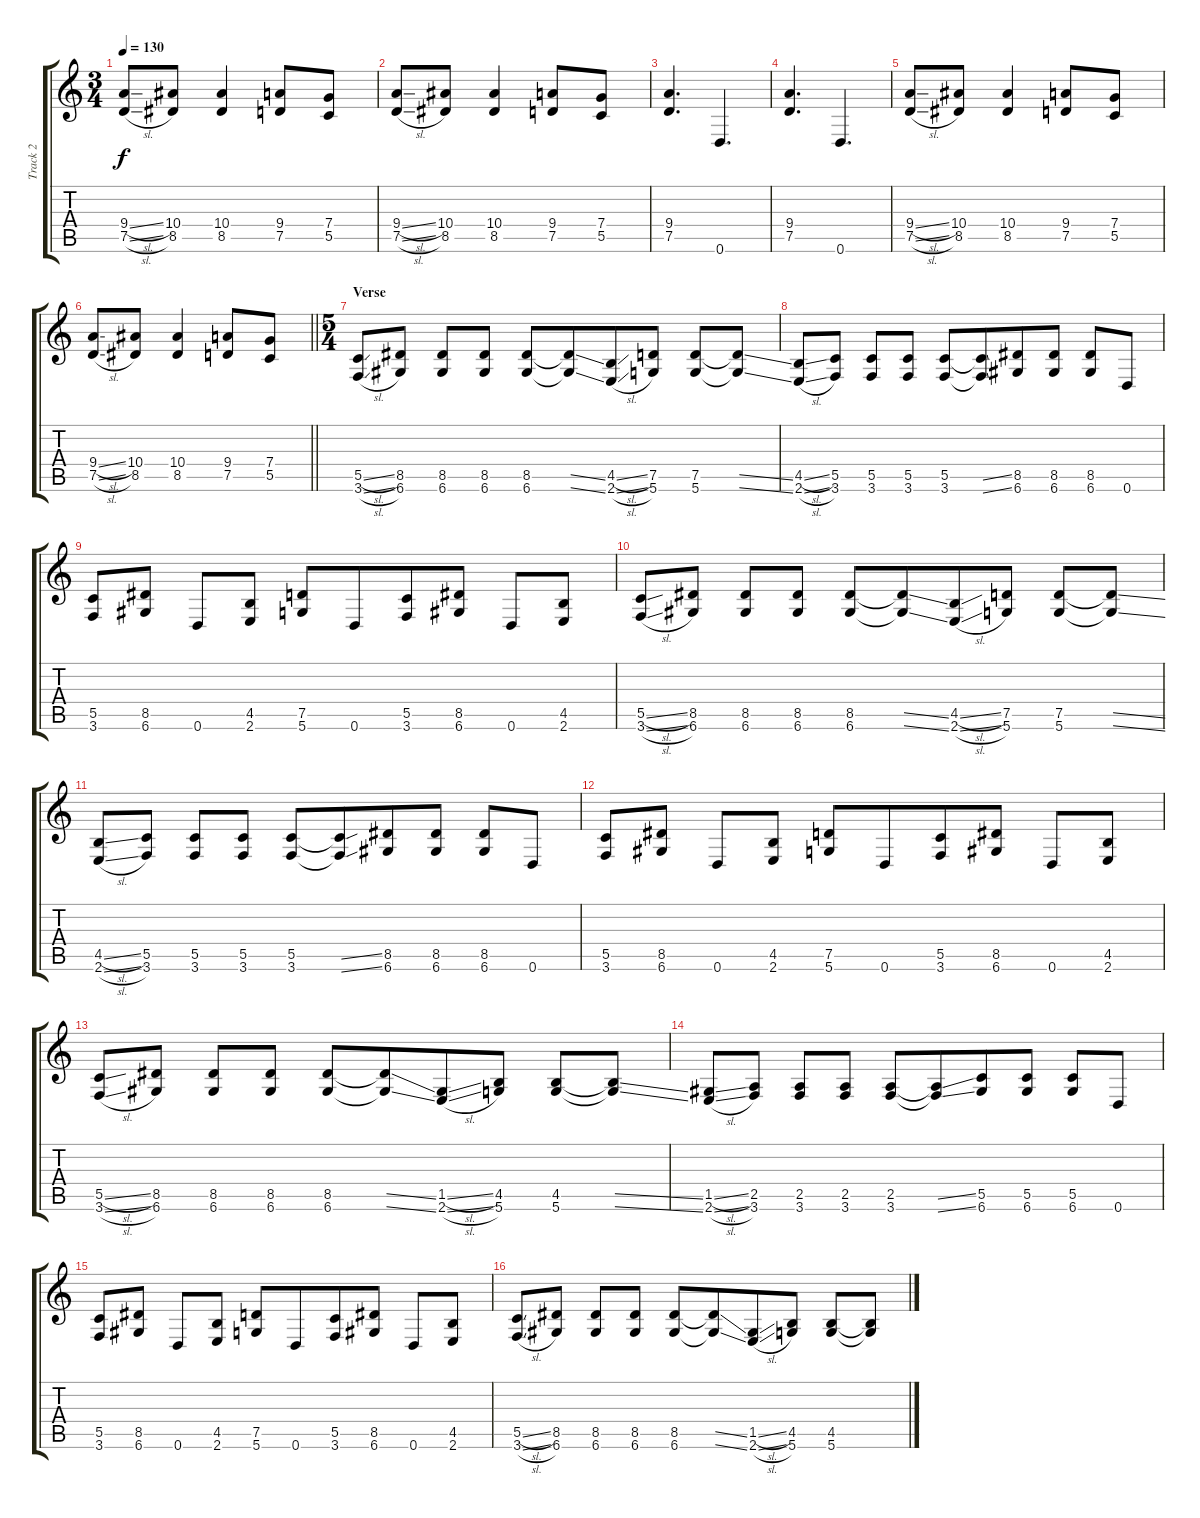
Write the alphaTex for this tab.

\track ("Track 2" "Track 2") {instrument distortionguitar}
\staff {score tabs}
\tuning (D4 A3 F3 C3 G2 D2) {hide}
\ts (3 4)
\tempo 130
\clef g2
\ks c
(9.4{sl} 7.5{sl}).8{dy f} (10.4 8.5).8 (10.4 8.5).4 (9.4 7.5).8 (7.4 5.5).8 |
(9.4{sl} 7.5{sl}).8 (10.4 8.5).8 (10.4 8.5).4 (9.4 7.5).8 (7.4 5.5).8 |
(9.4 7.5).4{d} 0.6.4{d} |
(9.4 7.5).4{d} 0.6.4{d} |
(9.4{sl} 7.5{sl}).8 (10.4 8.5).8 (10.4 8.5).4 (9.4 7.5).8 (7.4 5.5).8 |
\barLineRight lightlight
(9.4{sl} 7.5{sl}).8 (10.4 8.5).8 (10.4 8.5).4 (9.4 7.5).8 (7.4 5.5).8 |
\ts (5 4)
\section ("" "Verse")
(5.5{sl} 3.6{sl}).8 (8.5 6.6).8 (8.5 6.6).8 (8.5 6.6).8{beam split} (8.5 6.6).8 (8.5{ss t} 6.6{ss t}).8{beam merge} (4.5{sl} 2.6{sl}).8 (7.5 5.6).8{beam split} (7.5 5.6).8 (7.5{ss t} 5.6{ss t}).8 |
(4.5{sl} 2.6{sl}).8 (5.5 3.6).8 (5.5 3.6).8 (5.5 3.6).8{beam split} (5.5 3.6).8 (5.5{ss t} 3.6{ss t}).8{beam merge} (8.5 6.6).8 (8.5 6.6).8{beam split} (8.5 6.6).8 0.6.8 |
(5.5 3.6).8 (8.5 6.6).8 0.6.8 (4.5 2.6).8{beam split} (7.5 5.6).8 0.6.8{beam merge} (5.5 3.6).8 (8.5 6.6).8{beam split} 0.6.8 (4.5 2.6).8 |
(5.5{sl} 3.6{sl}).8 (8.5 6.6).8 (8.5 6.6).8 (8.5 6.6).8{beam split} (8.5 6.6).8 (8.5{ss t} 6.6{ss t}).8{beam merge} (4.5{sl} 2.6{sl}).8 (7.5 5.6).8{beam split} (7.5 5.6).8 (7.5{ss t} 5.6{ss t}).8 |
(4.5{sl} 2.6{sl}).8 (5.5 3.6).8 (5.5 3.6).8 (5.5 3.6).8{beam split} (5.5 3.6).8 (5.5{ss t} 3.6{ss t}).8{beam merge} (8.5 6.6).8 (8.5 6.6).8{beam split} (8.5 6.6).8 0.6.8 |
(5.5 3.6).8 (8.5 6.6).8 0.6.8 (4.5 2.6).8{beam split} (7.5 5.6).8 0.6.8{beam merge} (5.5 3.6).8 (8.5 6.6).8{beam split} 0.6.8 (4.5 2.6).8 |
(5.5{sl} 3.6{sl}).8 (8.5 6.6).8 (8.5 6.6).8 (8.5 6.6).8{beam split} (8.5 6.6).8 (8.5{ss t} 6.6{ss t}).8{beam merge} (1.5{sl} 2.6{sl}).8 (4.5 5.6).8{beam split} (4.5 5.6).8 (4.5{ss t} 5.6{ss t}).8 |
(1.5{sl} 2.6{sl}).8 (2.5 3.6).8 (2.5 3.6).8 (2.5 3.6).8{beam split} (2.5 3.6).8 (2.5{ss t} 3.6{ss t}).8{beam merge} (5.5 6.6).8 (5.5 6.6).8{beam split} (5.5 6.6).8 0.6.8 |
(5.5 3.6).8 (8.5 6.6).8 0.6.8 (4.5 2.6).8{beam split} (7.5 5.6).8 0.6.8{beam merge} (5.5 3.6).8 (8.5 6.6).8{beam split} 0.6.8 (4.5 2.6).8 |
(5.5{sl} 3.6{sl}).8 (8.5 6.6).8 (8.5 6.6).8 (8.5 6.6).8{beam split} (8.5 6.6).8 (8.5{ss t} 6.6{ss t}).8{beam merge} (1.5{sl} 2.6{sl}).8 (4.5 5.6).8{beam split} (4.5 5.6).8 (4.5{ss t} 5.6{ss t}).8
